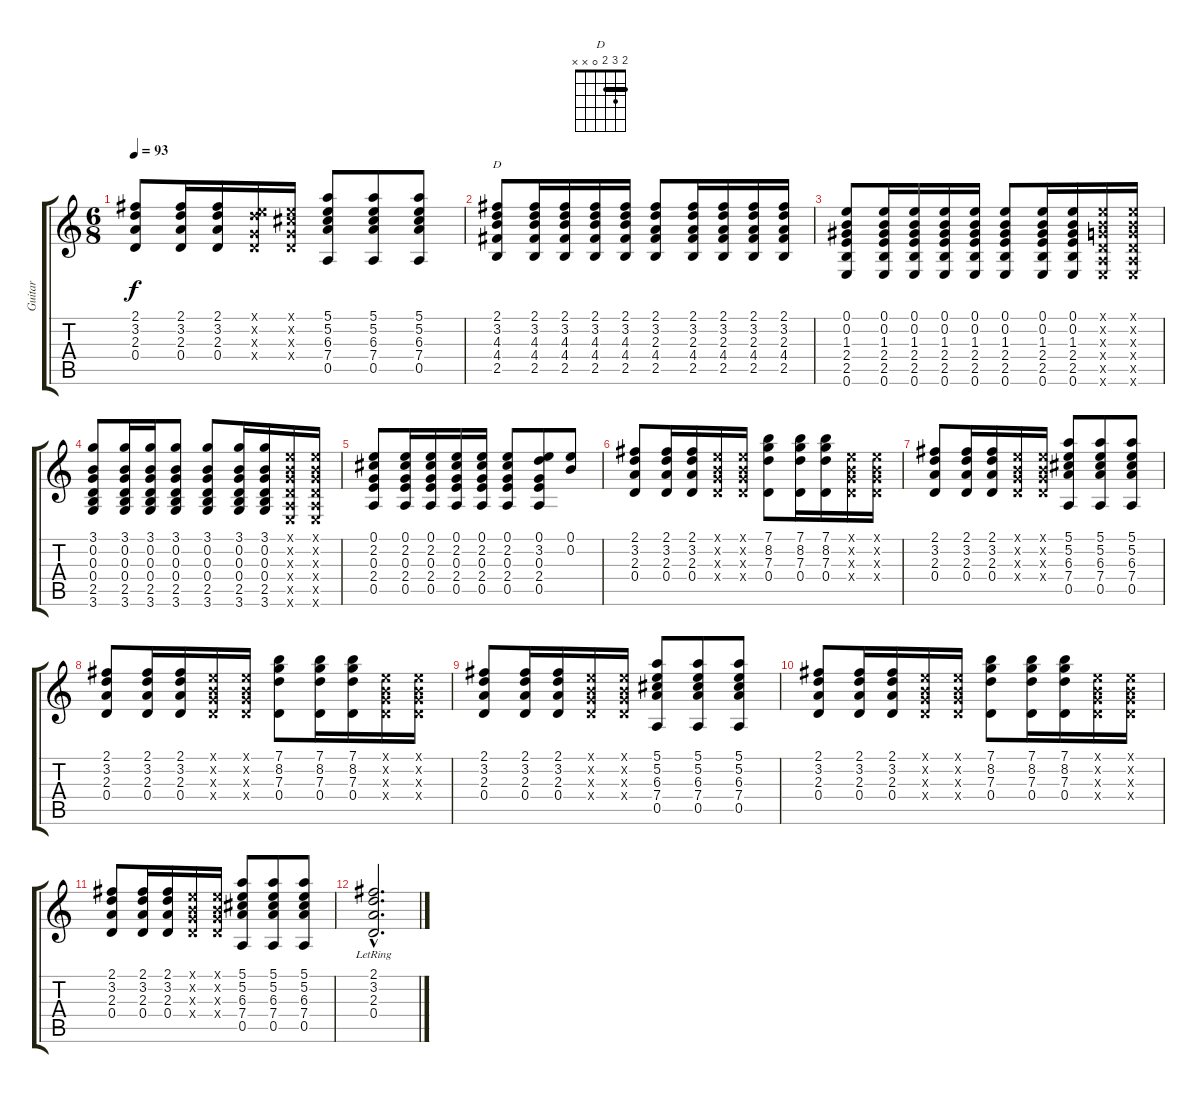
\track ("Guitar" "Guitar") {instrument acousticguitarsteel}
\staff {score tabs}
\tuning (E4 B3 G3 D3 A2 E2) {hide}
\chord ("D" 2 3 2 0 x x) {barre 2}
\ts (6 8)
\tempo 93
\clef g2
\ks c
(2.1 3.2 2.3 0.4).8{dy f} (2.1 3.2 2.3 0.4).16 (2.1 3.2 2.3 0.4).16 (0.1{x} 3.2{x} 0.3{x} 0.4{x}).16 (0.1{x} 2.2{x} 0.3{x} 0.4{x}).16 (5.1 5.2 6.3 7.4 0.5).8 (5.1 5.2 6.3 7.4 0.5).8 (5.1 5.2 6.3 7.4 0.5).8 |
(2.1 3.2 4.3 4.4 2.5).8{ch "D"} (2.1 3.2 4.3 4.4 2.5).16 (2.1 3.2 4.3 4.4 2.5).16 (2.1 3.2 4.3 4.4 2.5).16 (2.1 3.2 4.3 4.4 2.5).16 (2.1 3.2 2.3 4.4 2.5).8 (2.1 3.2 2.3 4.4 2.5).16 (2.1 3.2 2.3 4.4 2.5).16 (2.1 3.2 2.3 4.4 2.5).16 (2.1 3.2 2.3 4.4 2.5).16 |
(0.1 0.2 1.3 2.4 2.5 0.6).8 (0.1 0.2 1.3 2.4 2.5 0.6).16 (0.1 0.2 1.3 2.4 2.5 0.6).16 (0.1 0.2 1.3 2.4 2.5 0.6).16 (0.1 0.2 1.3 2.4 2.5 0.6).16 (0.1 0.2 1.3 2.4 2.5 0.6).8 (0.1 0.2 1.3 2.4 2.5 0.6).16 (0.1 0.2 1.3 2.4 2.5 0.6).16 (0.1{x} 0.2{x} 0.3{x} 0.4{x} 0.5{x} 0.6{x}).16 (0.1{x} 0.2{x} 0.3{x} 0.4{x} 0.5{x} 0.6{x}).16 |
(3.1 0.2 0.3 0.4 2.5 3.6).8 (3.1 0.2 0.3 0.4 2.5 3.6).16 (3.1 0.2 0.3 0.4 2.5 3.6).16 (3.1 0.2 0.3 0.4 2.5 3.6).8 (3.1 0.2 0.3 0.4 2.5 3.6).8 (3.1 0.2 0.3 0.4 2.5 3.6).16 (3.1 0.2 0.3 0.4 2.5 3.6).16 (0.1{x} 0.2{x} 0.3{x} 0.4{x} 0.5{x} 0.6{x}).16 (0.1{x} 0.2{x} 0.3{x} 0.4{x} 0.5{x} 0.6{x}).16 |
(0.1 2.2 0.3 2.4 0.5).8 (0.1 2.2 0.3 2.4 0.5).16 (0.1 2.2 0.3 2.4 0.5).16 (0.1 2.2 0.3 2.4 0.5).16 (0.1 2.2 0.3 2.4 0.5).16 (0.1 2.2 0.3 2.4 0.5).8 (0.1 3.2 0.3 2.4 0.5).8 (0.1 0.2).8 |
(2.1 3.2 2.3 0.4).8 (2.1 3.2 2.3 0.4).16 (2.1 3.2 2.3 0.4).16 (0.1{x} 0.2{x} 0.3{x} 0.4{x}).16 (0.1{x} 0.2{x} 0.3{x} 0.4{x}).16 (7.1 8.2 7.3 0.4).8 (7.1 8.2 7.3 0.4).16 (7.1 8.2 7.3 0.4).16 (0.1{x} 0.2{x} 0.3{x} 0.4{x}).16 (0.1{x} 0.2{x} 0.3{x} 0.4{x}).16 |
(2.1 3.2 2.3 0.4).8{txt ""} (2.1 3.2 2.3 0.4).16 (2.1 3.2 2.3 0.4).16 (0.1{x} 0.2{x} 0.3{x} 0.4{x}).16 (0.1{x} 0.2{x} 0.3{x} 0.4{x}).16 (5.1 5.2 6.3 7.4 0.5).8 (5.1 5.2 6.3 7.4 0.5).8 (5.1 5.2 6.3 7.4 0.5).8 |
(2.1 3.2 2.3 0.4).8 (2.1 3.2 2.3 0.4).16 (2.1 3.2 2.3 0.4).16 (0.1{x} 0.2{x} 0.3{x} 0.4{x}).16 (0.1{x} 0.2{x} 0.3{x} 0.4{x}).16 (7.1 8.2 7.3 0.4).8 (7.1 8.2 7.3 0.4).16 (7.1 8.2 7.3 0.4).16 (0.1{x} 0.2{x} 0.3{x} 0.4{x}).16 (0.1{x} 0.2{x} 0.3{x} 0.4{x}).16 |
(2.1 3.2 2.3 0.4).8 (2.1 3.2 2.3 0.4).16 (2.1 3.2 2.3 0.4).16 (0.1{x} 0.2{x} 0.3{x} 0.4{x}).16 (0.1{x} 0.2{x} 0.3{x} 0.4{x}).16 (5.1 5.2 6.3 7.4 0.5).8 (5.1 5.2 6.3 7.4 0.5).8 (5.1 5.2 6.3 7.4 0.5).8 |
(2.1 3.2 2.3 0.4).8 (2.1 3.2 2.3 0.4).16 (2.1 3.2 2.3 0.4).16 (0.1{x} 0.2{x} 0.3{x} 0.4{x}).16 (0.1{x} 0.2{x} 0.3{x} 0.4{x}).16 (7.1 8.2 7.3 0.4).8 (7.1 8.2 7.3 0.4).16 (7.1 8.2 7.3 0.4).16 (0.1{x} 0.2{x} 0.3{x} 0.4{x}).16 (0.1{x} 0.2{x} 0.3{x} 0.4{x}).16 |
(2.1 3.2 2.3 0.4).8{txt ""} (2.1 3.2 2.3 0.4).16 (2.1 3.2 2.3 0.4).16 (0.1{x} 0.2{x} 0.3{x} 0.4{x}).16 (0.1{x} 0.2{x} 0.3{x} 0.4{x}).16 (5.1 5.2 6.3 7.4 0.5).8 (5.1 5.2 6.3 7.4 0.5).8 (5.1 5.2 6.3 7.4 0.5).8 |
(2.1{hac} 3.2{hac} 2.3{hac lr} 0.4{hac}).2{d}
